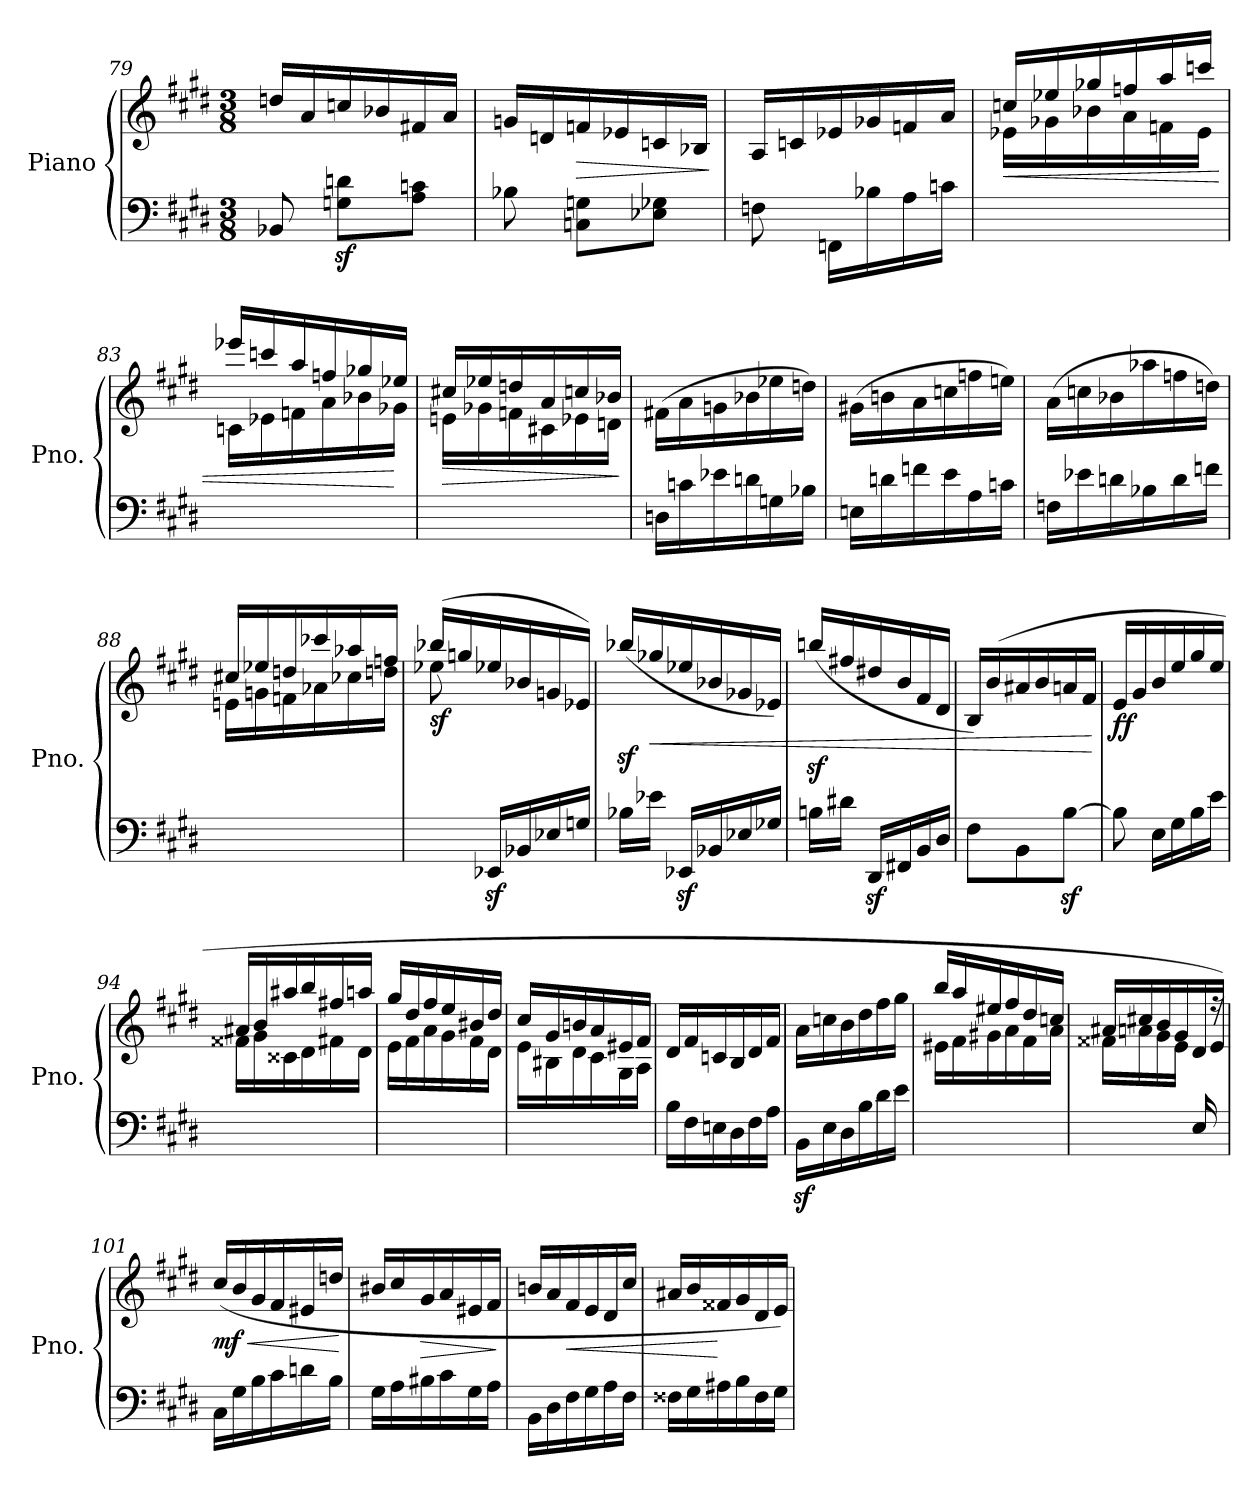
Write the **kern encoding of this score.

**kern	**kern	**dynam
*part1	*part1	*part1
*staff2	*staff1	*staff1/2
*I"Piano	*	*
*I'Pno.	*	*
!!LO:PB:g=z
*clefF4	*clefG2	*
*k[f#c#g#d#]	*k[f#c#g#d#]	*
*M3/8	*M3/8	*
=79	=79	=79
8BB-X/	16ddn/LL	.
.	16a/	.
8Gn\z< 8dn\z<L	16ccn/	.
.	16b-X/	.
8A\ 8cn\J	16f#X/	.
.	16a/JJ	.
=80	=80	=80
8B-X\	16gn/LL	.
.	16dn/	.
!	!	!LO:HP:b
8Cn\ 8Gn\L	16fn/	>
.	16e-X/	.
8E-X\ 8G-X\J	16cn/	.
.	16B-X/JJ	.
.	.	]
=81	=81	=81
8Fn\	16A/LL	.
.	16cn/	.
16FFn/LL	16e-X/	.
16B-X\	16g-X/	.
16A\	16fn/	.
16cn\JJ	16a/JJ	.
=82	=82	=82
!	!	!LO:HP:b
*	*^	*
4.ryy	16ccn/LL	16e-X\LL	<
.	16ee-X/	16g-X\	.
.	16gg-X/	16b-X\	.
.	16ffn/	16a\	.
.	16aa/	16fn\	.
.	16cccn/JJ	16e-\JJ	.
=83	=83	=83	=83
4.ryy	16eee-X/LL	16cn\LL	.
.	16cccn/	16e-X\	.
.	16aa/	16fn\	.
.	16ffn/	16a\	.
.	16gg-X/	16b-X\	.
.	16ee-X/JJ	16g-X\JJ	[
!!LO:LB:g=z	!!
=84	=84	=84	=84
!	!	!	!LO:HP:b
4.ryy	16cc#X/LL	16en\LL	>
.	16ee-X/	16g-X\	.
.	16ddn/	16fn\	.
.	16a/	16c#X\	.
.	16ccn/	16e-X\	.
.	16b-X/JJ	16dn\JJ	.
*	*v	*v	*
.	.	]
=85	=85	=85
16Dn\LL	(>16f#X\LL	.
16cn\	16a\	.
16e-X\	16gn\	.
16dn\	16b-X\	.
16Gn\	16ee-X\	.
16B-X\JJ	16ddn\JJ)	.
=86	=86	=86
16En\LL	(>16g#X\LL	.
16dn\	16bn\	.
16fn\	16a\	.
16e\	16ccn\	.
16A\	16ffn\	.
16cn\JJ	16een\JJ)	.
=87	=87	=87
16Fn\LL	(>16a\LL	.
16e-X\	16ccn\	.
16dn\	16b-X\	.
16B-X\	16aa-X\	.
16d\	16ffn\	.
16fn\JJ	16ddn\JJ)	.
!!LO:LB:g=z
=88	=88	=88
*	*^	*
4.ryy	16cc#X/LL	16en\LL	.
.	16ee-X/	16gn\	.
.	16ddn/	16fn\	.
.	16ccc-X/	16a-X\	.
.	16aa-X/	16cc-X\	.
.	16ffn/JJ	16ddn\JJ	.
=89	=89	=89	=89
!	!	!	!LO:DY:b
8ryy	(>16bb-X/LL	8ee-X\	sf
.	16ggn/	.	.
16EE-Xz</LL	16ee-X/	4ryy	.
16BB-X/	16b-X/	.	.
16E-X/	16gn/	.	.
16Gn/JJ	16e-X/JJ)	.	.
*	*v	*v	*
=90	=90	=90
16B-X\LL	(>16bb-Xz</LL	.
!	!	!LO:HP:b
16e-X\JJ	16gg-X/	<
16EE-Xz</LL	16ee-X/	.
16BB-X/	16b-X/	.
16E-X/	16g-X/	.
16G-X/JJ	16e-X/JJ)	.
=91	=91	=91
16Bn\LL	(>16bbnz</LL	.
16d#X\JJ	16ff#X/	.
16DD#z</LL	16dd#X/	.
16FF#X/	16b/	.
16BB/	16f#/	.
16D#/JJ	16d#/JJ	.
=92	=92	=92
8F#\L	16B/LL)	.
.	(>16b/	.
8BB\	16a#X/	.
.	16b/	.
[8Bz<\J	16an/	.
.	16f#/JJ	.
.	.	[
!!LO:LB:g=z
=93	=93	=93
!	!	!LO:DY:b
8B\]	16e/LL	ff
.	16g#/	.
16E\LL	16b/	.
16G#\	16ee/	.
16B\	16gg#/	.
16e\JJ	16ee/JJ	.
=94	=94	=94
*	*^	*
4.ryy	16a#X/LL	16f##X\LL	.
.	16b/	16g#\	.
.	16aa#X/	16c##X\	.
.	16bb/	16d#\	.
.	16ff#X/	16f#X\	.
.	16aan/JJ	16d#\JJ	.
=95	=95	=95	=95
4.ryy	16gg#/LL	16e\LL	.
.	16dd#/	16f#\	.
.	16ff#/	16a\	.
.	16ee/	16g#\	.
.	16b#X/	16f#\	.
.	16dd#/JJ	16d#\JJ	.
=96	=96	=96	=96
4.ryy	16cc#/LL	16e\LL	.
.	16g#/	16B#X\	.
.	16bn/	16d#\	.
.	16a/	16c#\	.
.	16e#X/	16G#\	.
.	16f#/JJ	16A\JJ	.
*	*v	*v	*
=97	=97	=97
16B\LL	16d#/LL	.
16F#\	16f#/	.
16En\	16cn/	.
16D#\	16B/	.
16F#\	16d#/	.
16A\JJ	16f#/JJ	.
=98	=98	=98
16BBz>\LL	16a\LL	.
16E\	16ccn\	.
16D#\	16b\	.
16B\	16dd#\	.
16d#\	16ff#\	.
16e\JJ	16gg#\JJ	.
!!LO:LB:g=z
=99	=99	=99
*	*^	*
4.ryy	16bb/LL	16e#X\LL	.
.	16aa/	16f#\	.
.	16ee#X/	16g#X\	.
.	16ff#/	16a\	.
.	16dd#/	16f#\	.
.	16ccn/JJ	16a\JJ	.
=100	=100	=100	=100
*^	*	*	*
4ryy	4.ryy	16a#X/LL	16f##X\LL	.
.	.	16cc#X/	16an\	.
.	.	16b/	16g#\	.
.	.	16g#/	16e\JJ	.
16E/	.	16d#/	16ryy	.
16ryy	.	16e/JJ)	16rff	.
*v	*v	*	*	*
=101	=101	=101	=101
!	!	!	!LO:HP:b
!	!	!	!LO:DY:n=1:b
*	*v	*v	*
16C#\LL	(>16cc#/LL	< mf
16G#\	16b/	.
16B\	16g#/	.
16c#\	16f#/	.
16dn\	16e#X/	.
16B\JJ	16ddn/JJ	.
.	.	[
=102	=102	=102
16G#\LL	16b#X/LL	.
16A\	16cc#/	.
!	!	!LO:HP:b
16B#X\	16g#/	>
16c#\	16a/	.
16G#\	16e#X/	.
16A\JJ	16f#/JJ	.
.	.	]
=103	=103	=103
16BB\LL	16bn/LL	.
16D#\	16a/	.
!	!	!LO:HP:b
16F#\	16f#/	<
16G#\	16e/	.
16A\	16d#/	.
16F#\JJ	16cc#/JJ	.
=104	=104	=104
16F##X\LL	16a#X/LL	.
16G#\	16b/	.
16A#X\	16f##X/	[
16B\	16g#/	.
16F##\	16d#/	.
16G#\JJ	16e/JJ)	.
=	=	=
*-	*-	*-
